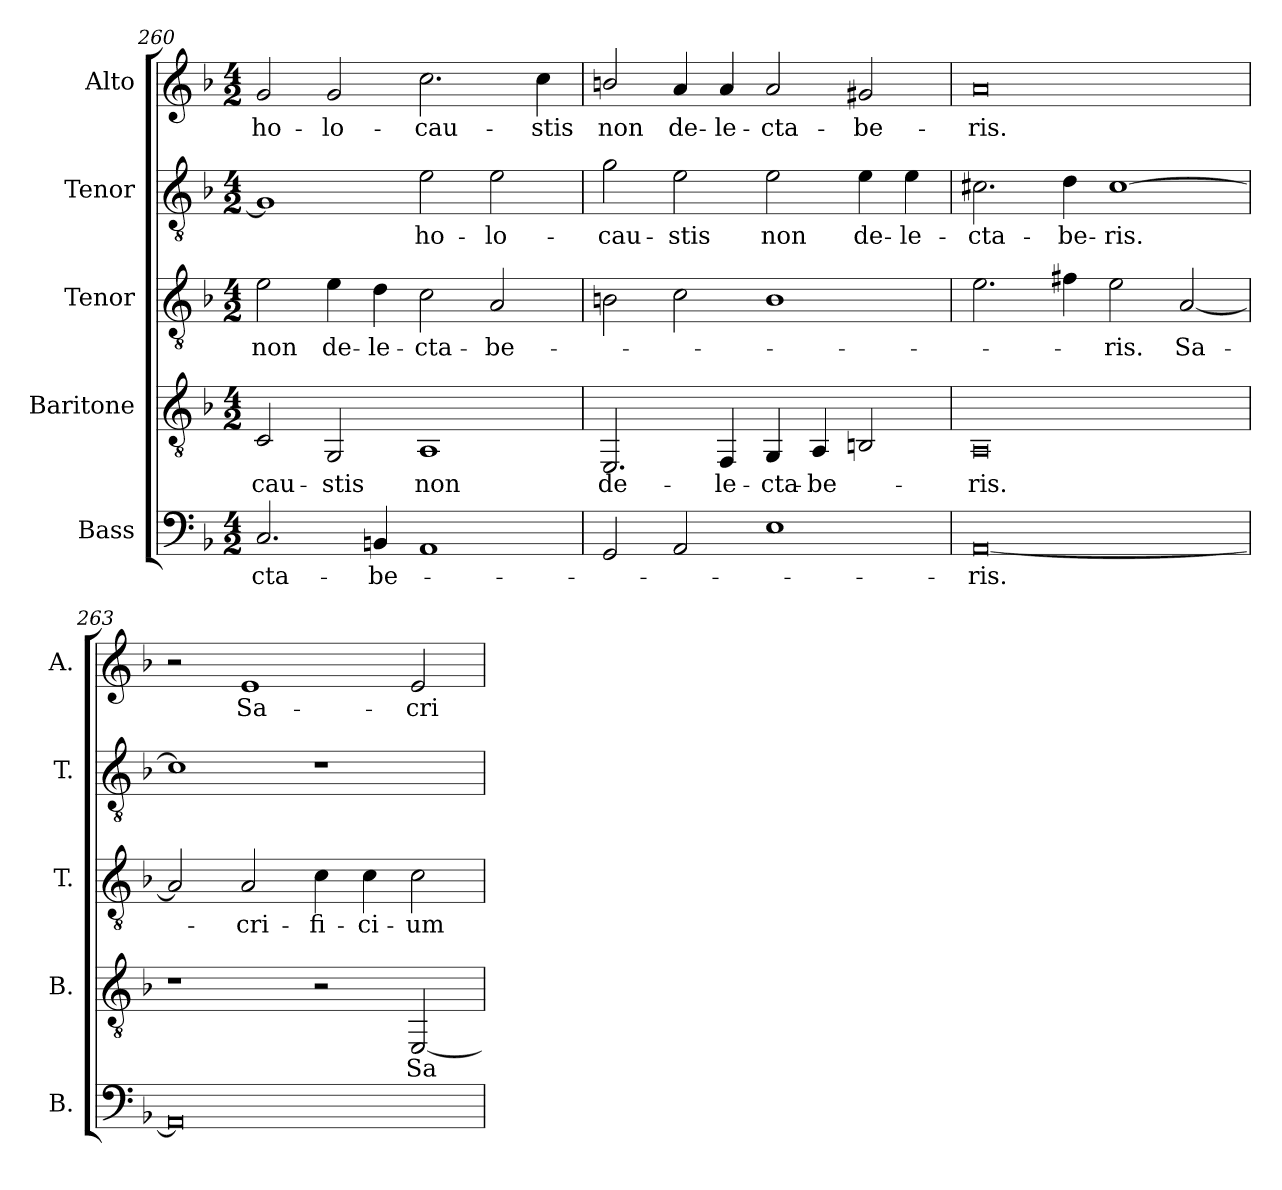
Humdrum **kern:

**kern	**text	**kern	**text	**kern	**text	**kern	**text	**kern	**text
*part5	*part5	*part4	*part4	*part3	*part3	*part2	*part2	*part1	*part1
*staff5	*staff5	*staff4	*staff4	*staff3	*staff3	*staff2	*staff2	*staff1	*staff1
*I"Bass	*	*I"Baritone	*	*I"Tenor	*	*I"Tenor	*	*I"Alto	*
*I'B.	*	*I'B.	*	*I'T.	*	*I'T.	*	*I'A.	*
*clefF4	*	*clefGv2	*	*clefGv2	*	*clefGv2	*	*clefG2	*
*	*	*	*	*ITrd7c12	*	*ITrd7c12	*	*	*
*k[b-]	*	*k[b-]	*	*k[b-]	*	*k[b-]	*	*k[b-]	*
*F:	*	*F:	*	*F:	*	*F:	*	*F:	*
*M4/2	*	*M4/2	*	*M4/2	*	*M4/2	*	*M4/2	*
=260	=260	=260	=260	=260	=260	=260	=260	=260	=260
!	!LO:LY:b:color=#000000	!	!	!	!	!	!	!	!
!	!	!	!LO:LY:b:color=#000000	!	!	!	!	!	!
!	!	!	!	!	!LO:LY:b:color=#000000	!	!	!	!
!	!	!	!	!	!	!	!	!	!LO:LY:b:color=#000000
2.Ci/	-cta-	2Ci/	-cau-	2Ei\	non	1GGi]	.	2gi/	ho-
!	!	!	!LO:LY:b:color=#000000	!	!	!	!	!	!
!	!	!	!	!	!LO:LY:b:color=#000000	!	!	!	!
!	!	!	!	!	!	!	!	!	!LO:LY:b:color=#000000
.	.	2GGi/	-stis	4Ei\	de-	.	.	2gi/	-lo-
!	!LO:LY:b:color=#000000	!	!	!	!	!	!	!	!
!	!	!	!	!	!LO:LY:b:color=#000000	!	!	!	!
4BBni/	-be-	.	.	4Di\	-le-	.	.	.	.
!	!	!	!LO:LY:b:color=#000000	!	!	!	!	!	!
!	!	!	!	!	!LO:LY:b:color=#000000	!	!	!	!
!	!	!	!	!	!	!	!LO:LY:b:color=#000000	!	!
!	!	!	!	!	!	!	!	!	!LO:LY:b:color=#000000
1AAi	.	1AAi	non	2Ci\	-cta-	2Ei\	ho-	2.cci\	-cau-
!	!	!	!	!	!LO:LY:b:color=#000000	!	!	!	!
!	!	!	!	!	!	!	!LO:LY:b:color=#000000	!	!
.	.	.	.	2AAi/	-be-	2Ei\	-lo-	.	.
!	!	!	!	!	!	!	!	!	!LO:LY:b:color=#000000
.	.	.	.	.	.	.	.	4cci\	-stis
=261	=261	=261	=261	=261	=261	=261	=261	=261	=261
!	!	!	!LO:LY:b:color=#000000	!	!	!	!	!	!
!	!	!	!	!	!	!	!LO:LY:b:color=#000000	!	!
!	!	!	!	!	!	!	!	!	!LO:LY:b:color=#000000
2GGi/	.	2.EEi/	de-	2BBni\	.	2Gi\	-cau-	2bni/	non
!	!	!	!	!	!	!	!LO:LY:b:color=#000000	!	!
!	!	!	!	!	!	!	!	!	!LO:LY:b:color=#000000
2AAi/	.	.	.	2Ci\	.	2Ei\	-stis	4ai/	de-
!	!	!	!LO:LY:b:color=#000000	!	!	!	!	!	!
!	!	!	!	!	!	!	!	!	!LO:LY:b:color=#000000
.	.	4FFi/	-le-	.	.	.	.	4ai/	-le-
!	!	!	!LO:LY:b:color=#000000	!	!	!	!	!	!
!	!	!	!	!	!	!	!LO:LY:b:color=#000000	!	!
!	!	!	!	!	!	!	!	!	!LO:LY:b:color=#000000
1Ei	.	4GGi/	-cta-	1BBi	.	2Ei\	non	2ai/	-cta-
!	!	!	!LO:LY:b:color=#000000	!	!	!	!	!	!
.	.	4AAi/	-be-	.	.	.	.	.	.
!	!	!	!	!	!	!	!LO:LY:b:color=#000000	!	!
!	!	!	!	!	!	!	!	!	!LO:LY:b:color=#000000
.	.	2BBni/	.	.	.	4Ei\	de-	2g#Xi/	-be-
!	!	!	!	!	!	!	!LO:LY:b:color=#000000	!	!
.	.	.	.	.	.	4Ei\	-le-	.	.
=262	=262	=262	=262	=262	=262	=262	=262	=262	=262
!	!LO:LY:b:color=#000000	!	!	!	!	!	!	!	!
!	!	!	!LO:LY:b:color=#000000	!	!	!	!	!	!
!	!	!	!	!	!	!	!LO:LY:b:color=#000000	!	!
!	!	!	!	!	!	!	!	!	!LO:LY:b:color=#000000
[0AAi	-ris.	0AAi	-ris.	2.Ei\	.	2.C#Xi\	-cta-	0ai	-ris.
!	!	!	!	!	!	!	!LO:LY:b:color=#000000	!	!
.	.	.	.	4F#Xi\	.	4Di\	-be-	.	.
!	!	!	!	!	!LO:LY:b:color=#000000	!	!	!	!
!	!	!	!	!	!	!	!LO:LY:b:color=#000000	!	!
.	.	.	.	2Ei\	-ris.	[1C#i	-ris.	.	.
!	!	!	!	!	!LO:LY:b:color=#000000	!	!	!	!
.	.	.	.	[2AAi/	Sa-	.	.	.	.
!!LO:LB:g=z
=263	=263	=263	=263	=263	=263	=263	=263	=263	=263
0AAi]	.	1r	.	2AAi/]	.	1C#i]	.	2r	.
!	!	!	!	!	!LO:LY:b:color=#000000	!	!	!	!
!	!	!	!	!	!	!	!	!	!LO:LY:b:color=#000000
.	.	.	.	2AAi/	-cri-	.	.	1ei	Sa-
!	!	!	!	!	!LO:LY:b:color=#000000	!	!	!	!
.	.	2r	.	4Ci\	-fi-	1r	.	.	.
!	!	!	!	!	!LO:LY:b:color=#000000	!	!	!	!
.	.	.	.	4Ci\	-ci-	.	.	.	.
!	!	!	!LO:LY:b:color=#000000	!	!	!	!	!	!
!	!	!	!	!	!LO:LY:b:color=#000000	!	!	!	!
!	!	!	!	!	!	!	!	!	!LO:LY:b:color=#000000
.	.	[2EEi/	Sa-	2Ci\	-um	.	.	2ei/	-cri-
=	=	=	=	=	=	=	=	=	=
*-	*-	*-	*-	*-	*-	*-	*-	*-	*-
